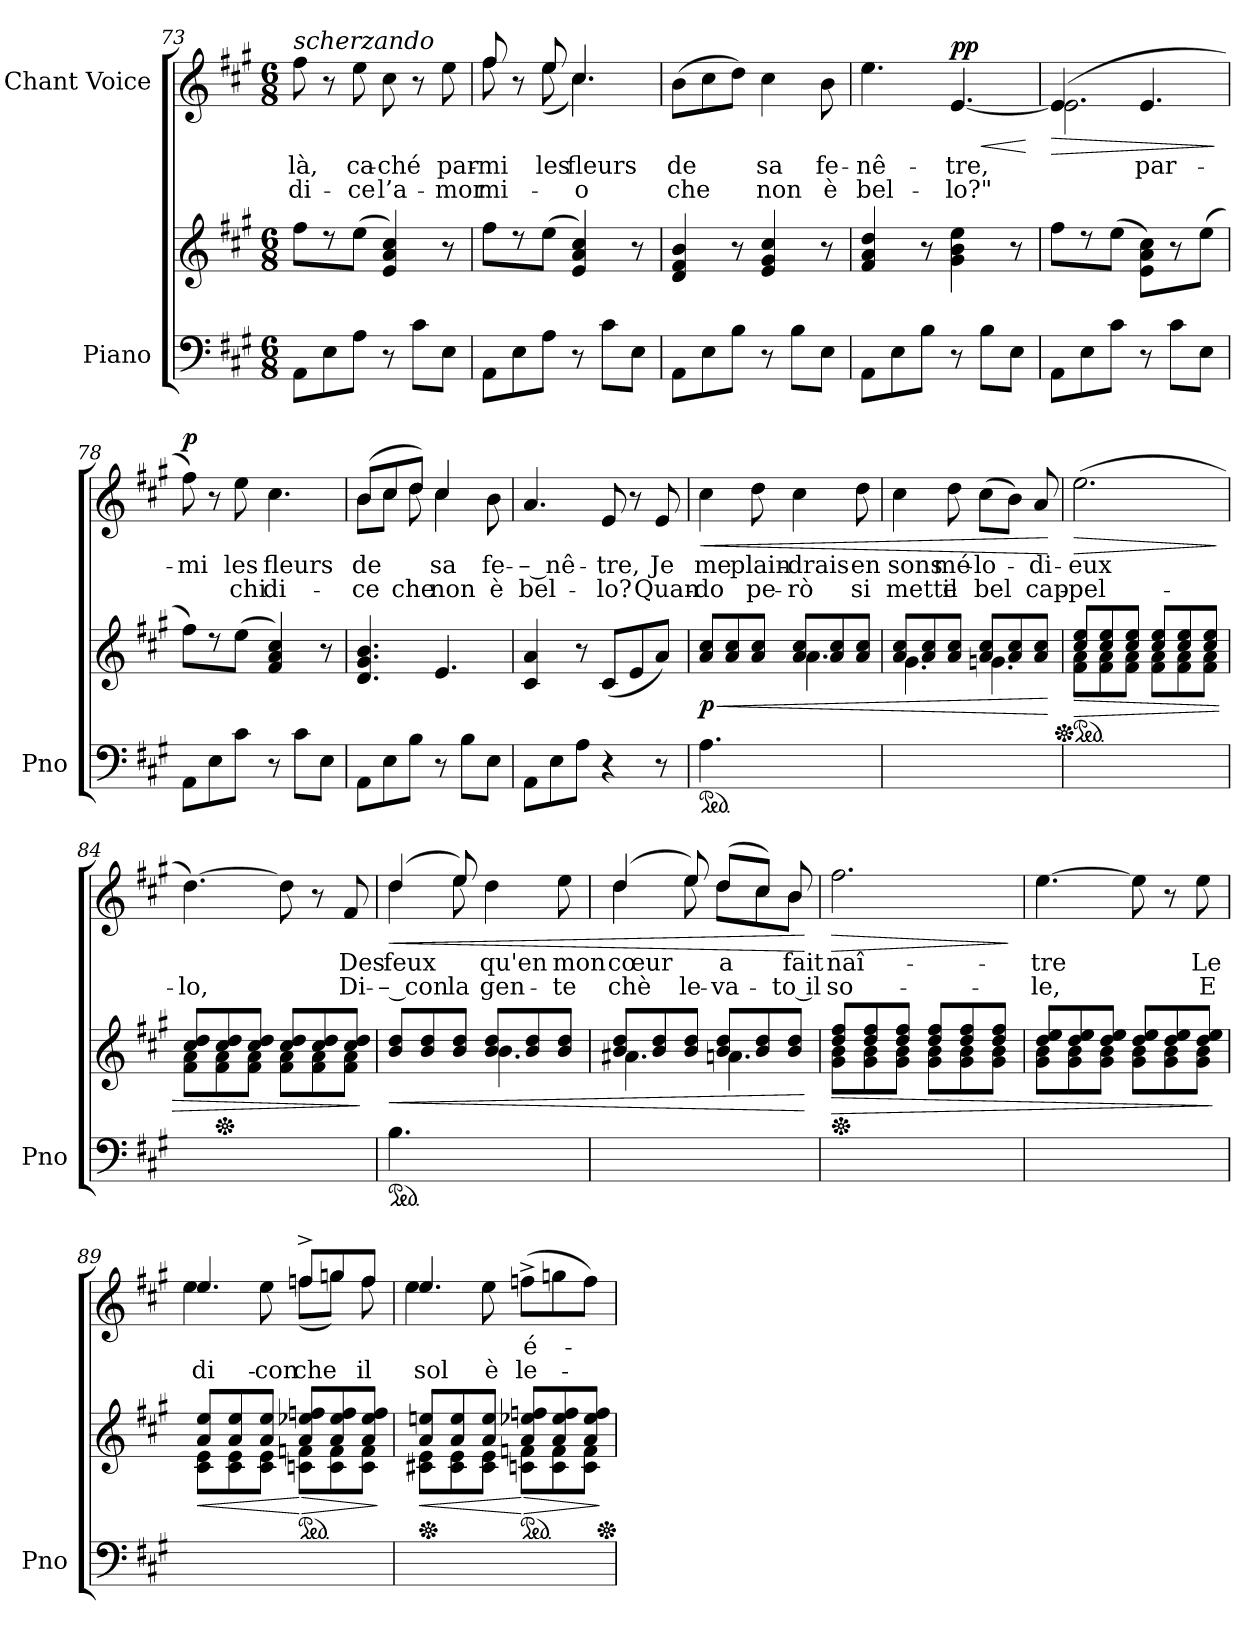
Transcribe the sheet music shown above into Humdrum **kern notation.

**kern	**kern	**dynam	**kern	**text	**text	**dynam
*part2	*part2	*part2	*part1	*part1	*part1	*part1
*staff3	*staff2	*staff2/3	*staff1	*staff1	*staff1	*staff1
*I"Piano	*	*	*I"Chant Voice	*	*	*
*I'Pno	*	*	*	*	*	*
*clefF4	*clefG2	*	*clefG2	*	*	*
*k[f#c#g#]	*k[f#c#g#]	*	*k[f#c#g#]	*	*	*
*M6/8	*M6/8	*	*M6/8	*	*	*
*MM114	*MM114	*	*MM114	*	*	*
=73	=73	=73	=73	=73	=73	=73
!	!	!	!LO:TX:a:i:t=scherzando	!	!	!
!	!	!	!	!LO:LY:b	!LO:LY:b	!
8AA\L	8ff#\L	.	8ff#\	là,	-di-	.
8E\	8r	.	8r	.	.	.
!	!	!	!	!LO:LY:b	!LO:LY:b	!
8A\J	(>8ee\J	.	8ee\	ca-	-ce	.
!	!	!	!	!LO:LY:b	!LO:LY:b	!
8r	4e/ 4a/ 4cc#/)	.	8cc#\	-ché	l’a-	.
8c#\L	.	.	8r	.	.	.
!	!	!	!	!LO:LY:b	!LO:LY:b	!
8E\J	8r	.	8ee\	par-	-mor	.
=74	=74	=74	=74	=74	=74	=74
!	!	!	!	!LO:LY:b	!LO:LY:b	!
*	*	*	*^	*	*	*
8AA\L	8ff#\L	.	8ff#/	8ff#\	-mi	mi-	.
8E\	8r	.	8r	8ryy	.	.	.
!	!	!	!	!	!LO:LY:b	!	!
8A\J	(>8ee\J	.	8ee/	(<8ee\	les	.	.
!	!	!	!	!	!LO:LY:b	!LO:LY:b	!
8r	4e/ 4a/ 4cc#/)	.	4.cc#/	4.cc#\)	fleurs	-o	.
8c#\L	.	.	.	.	.	.	.
8E\J	8r	.	.	.	.	.	.
*	*	*	*v	*v	*	*	*
!!LO:LB:g=z
=75	=75	=75	=75	=75	=75	=75
!	!	!	!	!LO:LY:b	!LO:LY:b	!
8AA\L	4d/ 4f#/ 4b/	.	(>8b\L	de	che	.
8E\	.	.	8cc#\	.	.	.
8B\J	8r	.	8dd\J)	.	.	.
!	!	!	!	!LO:LY:b	!LO:LY:b	!
8r	4e/ 4g#/ 4cc#/	.	4cc#\	sa	non	.
8B\L	.	.	.	.	.	.
!	!	!	!	!LO:LY:b	!LO:LY:b	!
8E\J	8r	.	8b\	fe-	è	.
=76	=76	=76	=76	=76	=76	=76
!	!	!	!	!LO:LY:b	!LO:LY:b	!
8AA\L	4f#/ 4a/ 4dd/	.	4.ee\	-nê-	bel-	.
8E\	.	.	.	.	.	.
8B\J	8r	.	.	.	.	.
!	!	!	!	!LO:LY:b	!LO:LY:b	!LO:HP:b
!	!	!	!	!	!	!LO:DY:n=1:a
8r	4g#\ 4b\ 4ee\	.	[4.e/	-tre,	-lo?"	< pp
8B\L	.	.	.	.	.	.
8E\J	8r	.	.	.	.	.
.	.	.	.	.	.	[
=77	=77	=77	=77	=77	=77	=77
!	!	!	!	!	!	!LO:HP:b
*	*	*	*^	*	*	*
8AA\L	8ff#\L	.	(<4.e/]	2.e\	.	.	>
8E\	8r	.	.	.	.	.	.
8c#\J	(>8ee\J	.	.	.	.	.	.
!	!	!	!	!	!LO:LY:b	!	!
8r	8e\ 8a\ 8cc#\L)	.	4.e/	.	par-	.	.
8c#\L	8r	.	.	.	.	.	.
8E\J	(>8ee\J	.	.	.	.	.	.
*	*	*	*v	*v	*	*	*
.	.	.	.	.	.	]
=78	=78	=78	=78	=78	=78	=78
!	!	!	!	!LO:LY:b	!	!LO:DY:a
8AA\L	8ff#\L)	.	8ff#\)	-mi	.	p
8E\	8r	.	8r	.	.	.
!	!	!	!	!LO:LY:b	!LO:LY:b	!
8c#\J	(>8ee\J	.	8ee\	les	chi	.
!	!	!	!	!LO:LY:b	!LO:LY:b	!
8r	4f#/ 4a/ 4cc#/)	.	4.cc#\	fleurs	di-	.
8c#\L	.	.	.	.	.	.
8E\J	8r	.	.	.	.	.
=79	=79	=79	=79	=79	=79	=79
!	!	!	!	!LO:LY:b	!LO:LY:b	!
*	*	*	*^	*	*	*
8AA\L	4.d/ 4.g#/ 4.b/	.	(>8b/L	8b\L	de	-ce	.
8E\	.	.	8cc#/	8cc#\J	.	.	.
!	!	!	!	!	!	!LO:LY:b	!
8B\J	.	.	8dd/J)	8dd\	.	che	.
!	!	!	!	!	!LO:LY:b	!LO:LY:b	!
8r	4.e/	.	4cc#/	4cc#\	sa	non	.
8B\L	.	.	.	.	.	.	.
!	!	!	!	!	!LO:LY:b	!LO:LY:b	!
8E\J	.	.	8b\	8ryy	fe-	è	.
!!LO:LB:g=z
=80	=80	=80	=80	=80	=80	=80	=80
!	!	!	!	!	!LO:LY:b	!LO:LY:b	!
*	*	*	*v	*v	*	*	*
8AA\L	4c#/ 4a/	.	4.a/	-– nê-	bel-	.
8E\	.	.	.	.	.	.
8A\J	8r	.	.	.	.	.
!	!	!	!	!LO:LY:b	!LO:LY:b	!
4r	(<8c#/L	.	8e/	-tre,	-lo?	.
.	8e/	.	8r	.	.	.
!	!	!	!	!LO:LY:b	!LO:LY:b	!
8r	8a/J)	.	8e/	Je	Quan-	.
=81	=81	=81	=81	=81	=81	=81
*ped	*	*	*	*	*	*
!	!	!LO:HP:b	!	!LO:LY:b	!LO:LY:b	!LO:HP:b
*	*^	*	*	*	*	*
!	!	!	!LO:DY:n=1:b	!	!	!	!
4.A\	8a/ 8cc#/L	4.ryy	< p	4cc#\	me	-do	<
.	8a/ 8cc#/	.	.	.	.	.	.
!	!	!	!	!	!LO:LY:b	!LO:LY:b	!
.	8a/ 8cc#/J	.	.	8dd\	plain-	pe-	.
!	!	!	!	!	!LO:LY:b	!LO:LY:b	!
4.ryy	8a/ 8cc#/L	4.a\	.	4cc#\	-drais	-rò	.
.	8a/ 8cc#/	.	.	.	.	.	.
!	!	!	!	!	!LO:LY:b	!LO:LY:b	!
.	8a/ 8cc#/J	.	.	8dd\	en	si	.
=82	=82	=82	=82	=82	=82	=82	=82
!	!	!	!	!	!LO:LY:b	!LO:LY:b	!
2.ryy	8a/ 8cc#/L	4.g#\	.	4cc#\	sons	mette	.
.	8a/ 8cc#/	.	.	.	.	.	.
!	!	!	!	!	!LO:LY:b	!LO:LY:b	!
.	8a/ 8cc#/J	.	.	8dd\	mé-	il	.
!	!	!	!	!	!LO:LY:b	!LO:LY:b	!
.	8a/ 8cc#/L	4.gn\	.	(>8cc#\L	-lo-	bel	.
.	8a/ 8cc#/	.	.	8b\J)	.	.	.
!	!	!	!	!	!LO:LY:b	!LO:LY:b	!
.	8a/ 8cc#/J	.	.	8a/	-di-	cap-	.
*	*v	*v	*	*	*	*	*
.	.	[	.	.	.	[
=83	=83	=83	=83	=83	=83	=83
*	*Xped	*	*	*	*	*
!	!	!LO:HP:b	!	!	!	!
*	*^	*	*	*	*	*
*	*ped	*	*	*	*	*	*
!	!	!	!	!	!LO:LY:b	!LO:LY:b	!LO:HP:b
2.ryy	8cc#/ 8ee/L	8f#\ 8a\L	>	(>2.ee\	-eux	-pel-	>
.	8cc#/ 8ee/	8f#\ 8a\	.	.	.	.	.
.	8cc#/ 8ee/J	8f#\ 8a\J	.	.	.	.	.
.	8cc#/ 8ee/L	8f#\ 8a\L	.	.	.	.	.
.	8cc#/ 8ee/	8f#\ 8a\	.	.	.	.	.
.	8cc#/ 8ee/J	8f#\ 8a\J	.	.	.	.	.
*	*v	*v	*	*	*	*	*
.	.	.	.	.	.	]
=84	=84	=84	=84	=84	=84	=84
*	*^	*	*	*	*	*
!	!	!	!	!	!	!LO:LY:b	!
2.ryy	8cc#/ 8dd/L	8f#\ 8a\L	.	[4.dd\)	.	-lo,	.
*	*Xped	*	*	*	*	*	*
.	8cc#/ 8dd/	8f#\ 8a\	.	.	.	.	.
.	8cc#/ 8dd/J	8f#\ 8a\J	.	.	.	.	.
.	8cc#/ 8dd/L	8f#\ 8a\L	.	8dd\]	.	.	.
.	8cc#/ 8dd/	8f#\ 8a\	.	8r	.	.	.
!	!	!	!	!	!LO:LY:b	!LO:LY:b	!
.	8cc#/ 8dd/J	8f#\ 8a\J	.	8f#/	Des	Di-	.
*	*v	*v	*	*	*	*	*
.	.	]	.	.	.	.
!!LO:PB:g=z
=85	=85	=85	=85	=85	=85	=85
*ped	*	*	*	*	*	*
!	!	!LO:HP:b	!	!LO:LY:b	!LO:LY:b	!LO:HP:b
*	*^	*	*^	*	*	*
4.B\	8b/ 8dd/L	4.ryy	<	(>4dd/	4dd\	feux	-– con	<
.	8b/ 8dd/	.	.	.	.	.	.	.
!	!	!	!	!	!	!	!LO:LY:b	!
.	8b/ 8dd/J	.	.	8ee/)	8ee\	.	la	.
!	!	!	!	!	!	!LO:LY:b	!LO:LY:b	!
4.ryy	8b/ 8dd/L	4.b\	.	4dd\	4.ryy	qu'en	gen-	.
.	8b/ 8dd/	.	.	.	.	.	.	.
!	!	!	!	!	!	!LO:LY:b	!LO:LY:b	!
.	8b/ 8dd/J	.	.	8ee\	.	mon	-te	.
=86	=86	=86	=86	=86	=86	=86	=86	=86
!	!	!	!	!	!	!LO:LY:b	!LO:LY:b	!
2.ryy	8b/ 8dd/L	4.a#X\	.	(>4dd/	4dd\	cœur	chè	.
.	8b/ 8dd/	.	.	.	.	.	.	.
!	!	!	!	!	!	!	!LO:LY:b	!
.	8b/ 8dd/J	.	.	8ee/)	8ee\	.	le-	.
!	!	!	!	!	!	!LO:LY:b	!LO:LY:b	!
.	8b/ 8dd/L	4.an\	.	(>8dd/L	8dd\L	a	-va-	.
.	8b/ 8dd/	.	.	8cc#/J)	8cc#\	.	.	.
!	!	!	!	!	!	!LO:LY:b	!LO:LY:b	!
.	8b/ 8dd/J	.	.	8b/	8b\J	fait	to il	.
*	*v	*v	*	*	*	*	*	*
*	*	*	*v	*v	*	*	*
.	.	[	.	.	.	[
=87	=87	=87	=87	=87	=87	=87
*	*Xped	*	*	*	*	*
*	*	*	*MM113	*	*	*
!	!	!LO:HP:b	!	!LO:LY:b	!LO:LY:b	!LO:HP:b
*	*^	*	*	*	*	*
2.ryy	8dd/ 8ff#/L	8g#\ 8b\L	>	2.ff#\	naî-	so-	>
.	8dd/ 8ff#/	8g#\ 8b\	.	.	.	.	.
.	8dd/ 8ff#/J	8g#\ 8b\J	.	.	.	.	.
.	8dd/ 8ff#/L	8g#\ 8b\L	.	.	.	.	.
.	8dd/ 8ff#/	8g#\ 8b\	.	.	.	.	.
.	8dd/ 8ff#/J	8g#\ 8b\J	.	.	.	.	.
*	*v	*v	*	*	*	*	*
.	.	.	.	.	.	]
=88	=88	=88	=88	=88	=88	=88
*	*	*	*MM112	*	*	*
*	*^	*	*	*	*	*
!	!	!	!	!	!LO:LY:b	!LO:LY:b	!
2.ryy	8dd/ 8ee/L	8g#\ 8b\L	.	[4.ee\	-tre	le,	.
.	8dd/ 8ee/	8g#\ 8b\	.	.	.	.	.
.	8dd/ 8ee/J	8g#\ 8b\J	.	.	.	.	.
*	*	*	*	*MM110	*	*	*
.	8dd/ 8ee/L	8g#\ 8b\L	.	8ee\]	.	.	.
.	8dd/ 8ee/	8g#\ 8b\	.	8r	.	.	.
!	!	!	!	!	!LO:LY:b	!LO:LY:b	!
.	8dd/ 8ee/J	8g#\ 8b\J	.	8ee\	Le	E	.
*	*v	*v	*	*	*	*	*
.	.	]	.	.	.	.
!!LO:LB:g=z
=89	=89	=89	=89	=89	=89	=89
*	*	*	*MM114	*	*	*
*	*	*	*^	*	*	*
!	!	!LO:HP:b	!LO:N:head=solid	!LO:N:head=solid	!LO:LY:b	!	!
*	*^	*	*	*	*	*	*
!	!	!	!	!	!	!	!LO:LY:b	!
2.ryy	8a/ 8ee/L	8c#\ 8e\L	<	4.ee/	4ee\	.	di-	.
.	8a/ 8ee/	8c#\ 8e\	.	.	.	.	.	.
!	!	!	!	!	!	!	!LO:LY:b	!
.	8a/ 8ee/J	8c#\ 8e\J	.	.	8ee\	.	-con	.
!	!	!	!LO:HP:n=1:b	!	!	!	!	!
*	*ped	*	*	*	*	*	*	*
!	!	!	!	!	!	!LO:LY:b	!	!
!	!	!	!	!	!	!	!LO:LY:b	!
.	8a/ 8ee-X/ 8ffn/L	8cn\ 8fn\L	[ >	8ffn^/L	(<8ff\L	.	che	.
.	8a/ 8ee-/ 8ff/	8c\ 8f\	.	8ggn/	8gg\J)	.	.	.
!	!	!	!	!	!	!	!LO:LY:b	!
.	8a/ 8ee-/ 8ff/J	8c\ 8f\J	.	8ff/J	8ff\	.	il	.
*	*v	*v	*	*	*	*	*	*
*	*	*	*v	*v	*	*	*
.	.	]	.	.	.	.
=90	=90	=90	=90	=90	=90	=90
*	*Xped	*	*	*	*	*
*	*	*	*^	*	*	*
!	!	!LO:HP:b	!LO:N:head=solid	!LO:N:head=solid	!LO:LY:b	!	!
*	*^	*	*	*	*	*	*
!	!	!	!	!	!	!	!LO:LY:b	!
2.ryy	8a/ 8een/L	8c#X\ 8e\L	<	4.ee/	4ee\	.	sol	.
.	8a/ 8ee/	8c#\ 8e\	.	.	.	.	.	.
!	!	!	!	!	!	!	!LO:LY:b	!
.	8a/ 8ee/J	8c#\ 8e\J	.	.	8ee\	.	è	.
!	!	!	!LO:HP:n=1:b	!	!	!	!	!
*	*ped	*	*	*	*	*	*	*
!	!	!	!	!	!	!LO:LY:b	!LO:LY:b	!
.	8a/ 8ee-X/ 8ffn/L	8cn\ 8fn\L	[ >	(>8ffn^\L	4.ryy	é-	le-	.
.	8a/ 8ee-/ 8ff/	8c\ 8f\	.	8ggn\	.	.	.	.
.	8a/ 8ee-/ 8ff/J	8c\ 8f\J	.	8ff\J)	.	.	.	.
*	*v	*v	*	*	*	*	*	*
*	*	*	*v	*v	*	*	*
.	.	]	.	.	.	.
*	*Xped	*	*	*	*	*
=	=	=	=	=	=	=
*-	*-	*-	*-	*-	*-	*-
